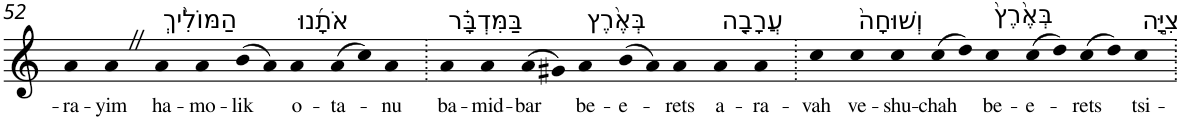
**kern	**text
*part1	*part1
*staff1	*staff1
*I"Piano	*
*I'Pno	*
!!LO:PB:g=z
*clefG2	*
*k[]	*
=52	=52
!	!LO:LY:b
4a	-ra-
!	!LO:LY:b
4aZ	-yim
!LO:TX:a:t=הַמּוֹלִ֨יךְ	!
!	!LO:LY:b
4a	ha-
!	!LO:LY:b
4a	-mo-
!	!LO:LY:b
(>8b	-lik
8a)	.
!LO:TX:a:t=אֹתָ֜נוּ	!
!	!LO:LY:b
4a	o-
!	!LO:LY:b
(>8a	-ta-
8cc)	.
!	!LO:LY:b
4a	-nu
=53.	=53.
!LO:TX:a:t=בַּמִּדְבָּ֗ר	!
!	!LO:LY:b
4a	ba-
!	!LO:LY:b
4a	-mid-
!	!LO:LY:b
(>8a	-bar
8g#X)	.
!LO:TX:a:t=בְּאֶ֨רֶץ	!
!	!LO:LY:b
4a	be-
!	!LO:LY:b
(>8b	-e-
8a)	.
!	!LO:LY:b
4a	-rets
!LO:TX:a:t=עֲרָבָ֤ה	!
!	!LO:LY:b
4a	a-
!	!LO:LY:b
4a	-ra-
=54.	=54.
!	!LO:LY:b
4cc	-vah
!LO:TX:a:t=וְשׁוּחָה֙	!
!	!LO:LY:b
4cc	ve-
!	!LO:LY:b
4cc	-shu-
!	!LO:LY:b
(>8cc	-chah
8dd)	.
!LO:TX:a:t=בְּאֶ֙רֶץ֙	!
!	!LO:LY:b
4cc	be-
!	!LO:LY:b
(>8cc	-e-
8dd)	.
!	!LO:LY:b
(>8cc	-rets
8dd)	.
!LO:TX:a:t=צִיָּ֣ה	!
!	!LO:LY:b
4cc	tsi-
=.	=.
*-	*-
